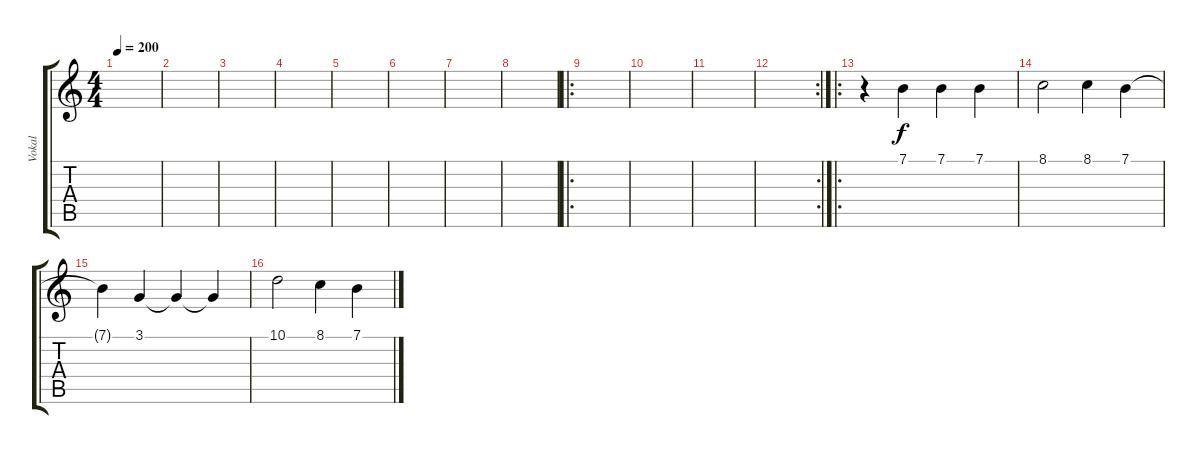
\track ("Vokal" "Vokal") {solo instrument tuba}
\staff {score tabs}
\tuning (E4 B3 G3 D3 A2 E2) {hide}
\ts (4 4)
\tempo 200
\clef g2
\ks c
|
|
|
|
|
|
|
|
\ro
|
|
|
\rc 2
|
\ro
r.4 7.1.4 7.1.4 7.1.4 |
8.1.2 8.1.4 7.1.4 |
7.1{t}.4 3.1.4 3.1{t}.4 3.1{t}.4 |
10.1.2 8.1.4 7.1.4
